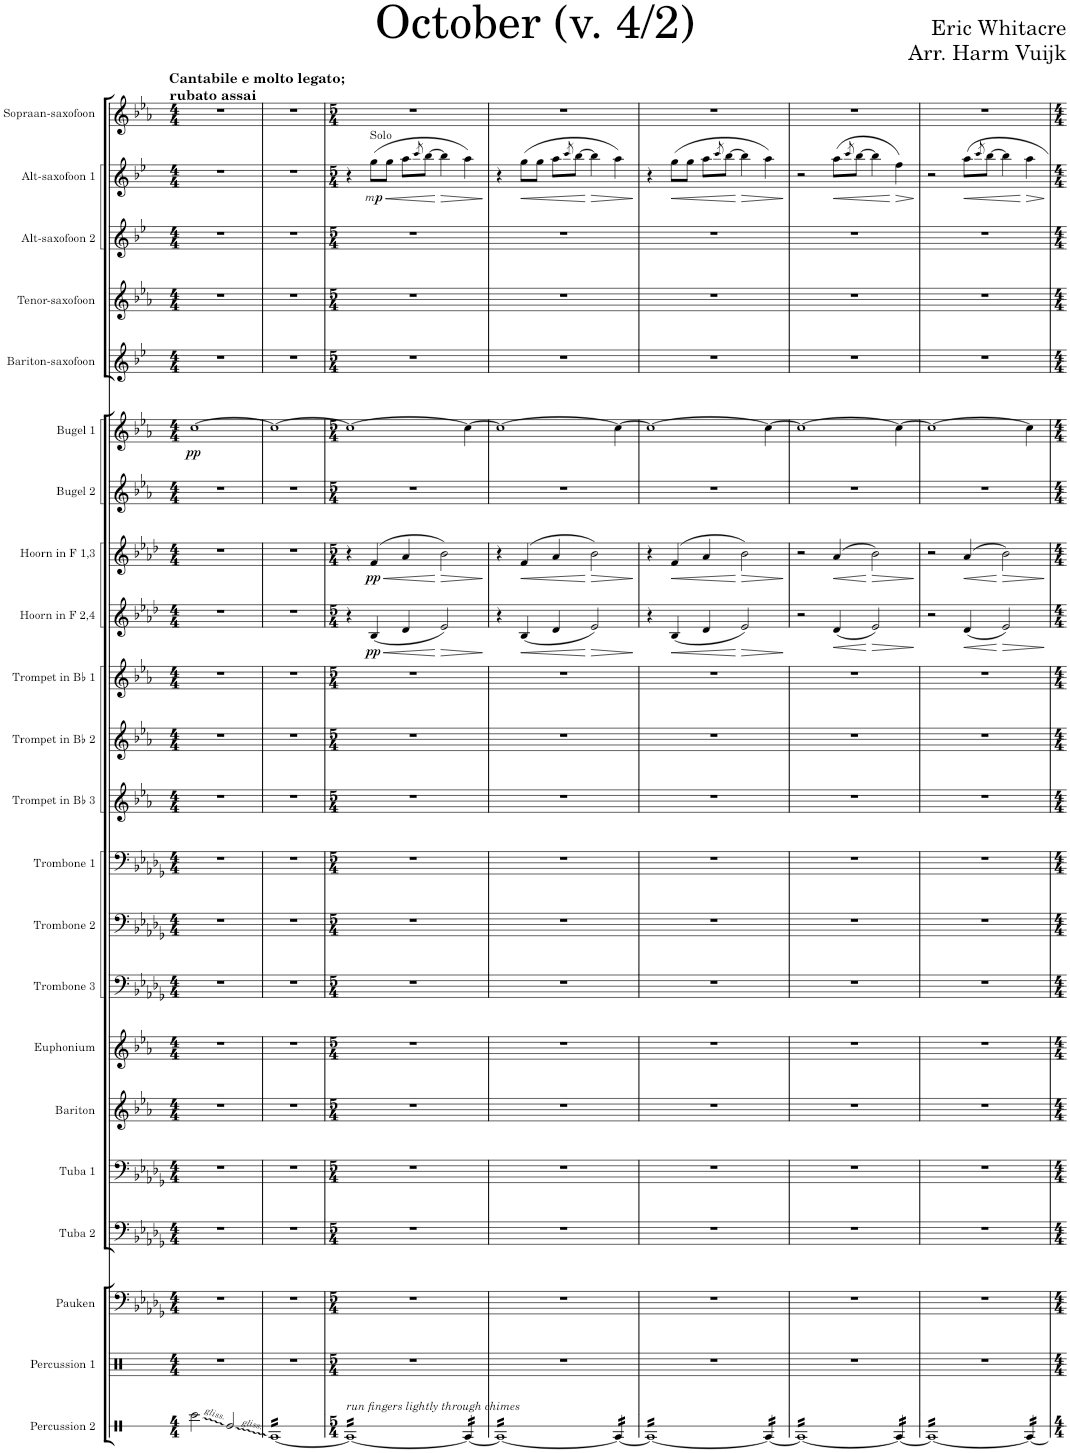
**kern	**kern	**kern	**kern	**kern	**kern	**kern	**kern	**kern	**kern	**kern	**kern	**kern	**kern	**dynam	**kern	**dynam	**kern	**kern	**dynam	**kern	**kern	**kern	**kern	**dynam	**kern
*part22	*part21	*part20	*part19	*part18	*part17	*part16	*part15	*part14	*part13	*part12	*part11	*part10	*part9	*part9	*part8	*part8	*part7	*part6	*part6	*part5	*part4	*part3	*part2	*part2	*part1
*staff22	*staff21	*staff20	*staff19	*staff18	*staff17	*staff16	*staff15	*staff14	*staff13	*staff12	*staff11	*staff10	*staff9	*staff9	*staff8	*staff8	*staff7	*staff6	*staff6	*staff5	*staff4	*staff3	*staff2	*staff2	*staff1
*I"Percussion 2	*I"Percussion 1	*I"Pauken	*I"Tuba 2	*I"Tuba 1	*I"Bariton	*I"Euphonium	*I"Trombone 3	*I"Trombone 2	*I"Trombone 1	*I"Trompet in Bb 3	*I"Trompet in Bb 2	*I"Trompet in Bb 1	*I"Hoorn in F 2,4	*	*I"Hoorn in F 1,3	*	*I"Bugel 2	*I"Bugel 1	*	*I"Bariton-saxofoon	*I"Tenor-saxofoon	*I"Alt-saxofoon 2	*I"Alt-saxofoon 1	*	*I"Sopraan-saxofoon
*I'Perc. 2	*I'Perc. 1	*I'Pauk.	*I'Tba.2	*I'Tba.1	*I'Bar.	*I'Euph.	*I'Tbn. 3	*I'Tbn. 2	*I'Tbn. 1	*	*	*	*	*	*	*	*I'Bug.2	*I'Bug.1	*	*I'Ba. Sax	*I'T. Sax.	*I'A. Sax.2	*I'A. Sax.1	*	*I'S. Sax.
*stria1	*	*	*	*	*	*	*	*	*	*	*	*	*	*	*	*	*	*	*	*	*	*	*	*	*
*clefX	*clefX	*clefF4	*clefF4	*clefF4	*clefG2	*clefG2	*clefF4	*clefF4	*clefF4	*clefG2	*clefG2	*clefG2	*clefG2	*	*clefG2	*	*clefG2	*clefG2	*	*clefG2	*clefG2	*clefG2	*clefG2	*	*clefG2
*	*	*	*	*	*Trd8c14	*Trd8c14	*	*	*	*Trd1c2	*Trd1c2	*Trd1c2	*Trd4c7	*	*Trd4c7	*	*Trd1c2	*Trd1c2	*	*Trd12c21	*Trd8c14	*Trd5c9	*Trd5c9	*	*Trd1c2
*k[]	*k[]	*k[b-e-a-d-g-]	*k[b-e-a-d-g-]	*k[b-e-a-d-g-]	*k[b-e-a-]	*k[b-e-a-]	*k[b-e-a-d-g-]	*k[b-e-a-d-g-]	*k[b-e-a-d-g-]	*k[b-e-a-]	*k[b-e-a-]	*k[b-e-a-]	*k[b-e-a-d-]	*	*k[b-e-a-d-]	*	*k[b-e-a-]	*k[b-e-a-]	*	*k[b-e-]	*k[b-e-a-]	*k[b-e-]	*k[b-e-]	*	*k[b-e-a-]
*M4/4	*M4/4	*M4/4	*M4/4	*M4/4	*M4/4	*M4/4	*M4/4	*M4/4	*M4/4	*M4/4	*M4/4	*M4/4	*M4/4	*	*M4/4	*	*M4/4	*M4/4	*	*M4/4	*M4/4	*M4/4	*M4/4	*	*M4/4
=1	=1	=1	=1	=1	=1	=1	=1	=1	=1	=1	=1	=1	=1	=1	=1	=1	=1	=1	=1	=1	=1	=1	=1	=1	=1
!	!	!	!	!	!	!	!	!	!	!	!	!	!	!	!	!	!	!	!	!	!	!	!	!	!LO:TX:a:B:t=Cantabile e molto legato;
!	!	!	!	!	!	!	!	!	!	!	!	!	!	!	!	!	!	!	!	!	!	!	!	!	!LO:TX:a:t=rubato assai
!	!	!	!	!	!	!	!	!	!	!	!	!	!	!	!	!	!	!	!LO:DY:b	!	!	!	!	!	!
2R\	1r	1r	1r	1r	1r	1r	1r	1r	1r	1r	1r	1r	1r	.	1r	.	1r	[1cc	pp	1r	1r	1r	1r	.	1r
2Re/	.	.	.	.	.	.	.	.	.	.	.	.	.	.	.	.	.	.	.	.	.	.	.	.	.
=2	=2	=2	=2	=2	=2	=2	=2	=2	=2	=2	=2	=2	=2	=2	=2	=2	=2	=2	=2	=2	=2	=2	=2	=2	=2
*tremolo	*	*	*	*	*	*	*	*	*	*	*	*	*	*	*	*	*	*	*	*	*	*	*	*	*
[16RALL	1r	1r	1r	1r	1r	1r	1r	1r	1r	1r	1r	1r	1r	.	1r	.	1r	1cc_	.	1r	1r	1r	1r	.	1r
16RA	.	.	.	.	.	.	.	.	.	.	.	.	.	.	.	.	.	.	.	.	.	.	.	.	.
16RA	.	.	.	.	.	.	.	.	.	.	.	.	.	.	.	.	.	.	.	.	.	.	.	.	.
16RA	.	.	.	.	.	.	.	.	.	.	.	.	.	.	.	.	.	.	.	.	.	.	.	.	.
16RA	.	.	.	.	.	.	.	.	.	.	.	.	.	.	.	.	.	.	.	.	.	.	.	.	.
16RA	.	.	.	.	.	.	.	.	.	.	.	.	.	.	.	.	.	.	.	.	.	.	.	.	.
16RA	.	.	.	.	.	.	.	.	.	.	.	.	.	.	.	.	.	.	.	.	.	.	.	.	.
16RA	.	.	.	.	.	.	.	.	.	.	.	.	.	.	.	.	.	.	.	.	.	.	.	.	.
16RA	.	.	.	.	.	.	.	.	.	.	.	.	.	.	.	.	.	.	.	.	.	.	.	.	.
16RA	.	.	.	.	.	.	.	.	.	.	.	.	.	.	.	.	.	.	.	.	.	.	.	.	.
16RA	.	.	.	.	.	.	.	.	.	.	.	.	.	.	.	.	.	.	.	.	.	.	.	.	.
16RA	.	.	.	.	.	.	.	.	.	.	.	.	.	.	.	.	.	.	.	.	.	.	.	.	.
16RA	.	.	.	.	.	.	.	.	.	.	.	.	.	.	.	.	.	.	.	.	.	.	.	.	.
16RA	.	.	.	.	.	.	.	.	.	.	.	.	.	.	.	.	.	.	.	.	.	.	.	.	.
16RA	.	.	.	.	.	.	.	.	.	.	.	.	.	.	.	.	.	.	.	.	.	.	.	.	.
16RAJJ	.	.	.	.	.	.	.	.	.	.	.	.	.	.	.	.	.	.	.	.	.	.	.	.	.
=3	=3	=3	=3	=3	=3	=3	=3	=3	=3	=3	=3	=3	=3	=3	=3	=3	=3	=3	=3	=3	=3	=3	=3	=3	=3
*M5/4	*M5/4	*M5/4	*M5/4	*M5/4	*M5/4	*M5/4	*M5/4	*M5/4	*M5/4	*M5/4	*M5/4	*M5/4	*M5/4	*	*M5/4	*	*M5/4	*M5/4	*	*M5/4	*M5/4	*M5/4	*M5/4	*	*M5/4
!LO:TX:a:i:t=run fingers lightly through chimes	!	!	!	!	!	!	!	!	!	!	!	!	!	!	!	!	!	!	!	!	!	!	!	!	!
16RALL	4%5r	4%5r	4%5r	4%5r	4%5r	4%5r	4%5r	4%5r	4%5r	4%5r	4%5r	4%5r	4r	.	4r	.	4%5r	1cc_	.	4%5r	4%5r	4%5r	4r	.	4%5r
16RA	.	.	.	.	.	.	.	.	.	.	.	.	.	.	.	.	.	.	.	.	.	.	.	.	.
16RA	.	.	.	.	.	.	.	.	.	.	.	.	.	.	.	.	.	.	.	.	.	.	.	.	.
16RA	.	.	.	.	.	.	.	.	.	.	.	.	.	.	.	.	.	.	.	.	.	.	.	.	.
!	!	!	!	!	!	!	!	!	!	!	!	!	!	!	!	!	!	!	!	!	!	!	!LO:TX:a:t=Solo	!	!
!	!	!	!	!	!	!	!	!	!	!	!	!	!	!LO:HP:b	!	!LO:HP:b	!	!	!	!	!	!	!	!LO:HP:b	!
!	!	!	!	!	!	!	!	!	!	!	!	!	!	!LO:DY:n=1:b	!	!LO:DY:n=1:b	!	!	!	!	!	!	!	!LO:DY:n=1:b	!
!	!	!	!	!	!	!	!	!	!	!	!	!	!	!	!	!	!	!	!	!	!	!	!	!LO:DY:n=2:b	!
16RA	.	.	.	.	.	.	.	.	.	.	.	.	(4B-/	< pp	(4f/	< pp	.	.	.	.	.	.	(8gg\L	< other-dynamics p	.
16RA	.	.	.	.	.	.	.	.	.	.	.	.	.	.	.	.	.	.	.	.	.	.	.	.	.
16RA	.	.	.	.	.	.	.	.	.	.	.	.	.	.	.	.	.	.	.	.	.	.	8gg\J	.	.
16RA	.	.	.	.	.	.	.	.	.	.	.	.	.	.	.	.	.	.	.	.	.	.	.	.	.
16RA	.	.	.	.	.	.	.	.	.	.	.	.	4d-/	.	4a-/	.	.	.	.	.	.	.	8aa\L	.	.
16RA	.	.	.	.	.	.	.	.	.	.	.	.	.	.	.	.	.	.	.	.	.	.	.	.	.
.	.	.	.	.	.	.	.	.	.	.	.	.	.	.	.	.	.	.	.	.	.	.	8qccc/	.	.
16RA	.	.	.	.	.	.	.	.	.	.	.	.	.	.	.	.	.	.	.	.	.	.	[8bb-\J	.	.
16RA	.	.	.	.	.	.	.	.	.	.	.	.	.	.	.	.	.	.	.	.	.	.	.	.	.
!	!	!	!	!	!	!	!	!	!	!	!	!	!	!LO:HP:n=1:b	!	!LO:HP:n=1:b	!	!	!	!	!	!	!	!LO:HP:n=1:b	!
16RA	.	.	.	.	.	.	.	.	.	.	.	.	2e-/)	[ >	2b-\)	[ >	.	.	.	.	.	.	4bb-\]	[ >	.
16RA	.	.	.	.	.	.	.	.	.	.	.	.	.	.	.	.	.	.	.	.	.	.	.	.	.
16RA	.	.	.	.	.	.	.	.	.	.	.	.	.	.	.	.	.	.	.	.	.	.	.	.	.
16RAJJ	.	.	.	.	.	.	.	.	.	.	.	.	.	.	.	.	.	.	.	.	.	.	.	.	.
16RA/LL	.	.	.	.	.	.	.	.	.	.	.	.	.	.	.	.	.	4cc\_	.	.	.	.	4aa\)	.	.
16RA/	.	.	.	.	.	.	.	.	.	.	.	.	.	.	.	.	.	.	.	.	.	.	.	.	.
16RA/	.	.	.	.	.	.	.	.	.	.	.	.	.	.	.	.	.	.	.	.	.	.	.	.	.
16RA/JJ	.	.	.	.	.	.	.	.	.	.	.	.	.	.	.	.	.	.	.	.	.	.	.	.	.
.	.	.	.	.	.	.	.	.	.	.	.	.	.	]	.	]	.	.	.	.	.	.	.	]	.
=4	=4	=4	=4	=4	=4	=4	=4	=4	=4	=4	=4	=4	=4	=4	=4	=4	=4	=4	=4	=4	=4	=4	=4	=4	=4
16RALL	4%5r	4%5r	4%5r	4%5r	4%5r	4%5r	4%5r	4%5r	4%5r	4%5r	4%5r	4%5r	4r	.	4r	.	4%5r	1cc_	.	4%5r	4%5r	4%5r	4r	.	4%5r
16RA	.	.	.	.	.	.	.	.	.	.	.	.	.	.	.	.	.	.	.	.	.	.	.	.	.
16RA	.	.	.	.	.	.	.	.	.	.	.	.	.	.	.	.	.	.	.	.	.	.	.	.	.
16RA	.	.	.	.	.	.	.	.	.	.	.	.	.	.	.	.	.	.	.	.	.	.	.	.	.
!	!	!	!	!	!	!	!	!	!	!	!	!	!	!LO:HP:b	!	!LO:HP:b	!	!	!	!	!	!	!	!LO:HP:b	!
16RA	.	.	.	.	.	.	.	.	.	.	.	.	(4B-/	<	(4f/	<	.	.	.	.	.	.	(8gg\L	<	.
16RA	.	.	.	.	.	.	.	.	.	.	.	.	.	.	.	.	.	.	.	.	.	.	.	.	.
16RA	.	.	.	.	.	.	.	.	.	.	.	.	.	.	.	.	.	.	.	.	.	.	8gg\J	.	.
16RA	.	.	.	.	.	.	.	.	.	.	.	.	.	.	.	.	.	.	.	.	.	.	.	.	.
16RA	.	.	.	.	.	.	.	.	.	.	.	.	4d-/	.	4a-/	.	.	.	.	.	.	.	8aa\L	.	.
16RA	.	.	.	.	.	.	.	.	.	.	.	.	.	.	.	.	.	.	.	.	.	.	.	.	.
.	.	.	.	.	.	.	.	.	.	.	.	.	.	.	.	.	.	.	.	.	.	.	8qccc/	.	.
16RA	.	.	.	.	.	.	.	.	.	.	.	.	.	.	.	.	.	.	.	.	.	.	[8bb-\J	.	.
16RA	.	.	.	.	.	.	.	.	.	.	.	.	.	.	.	.	.	.	.	.	.	.	.	.	.
!	!	!	!	!	!	!	!	!	!	!	!	!	!	!LO:HP:n=1:b	!	!LO:HP:n=1:b	!	!	!	!	!	!	!	!LO:HP:n=1:b	!
16RA	.	.	.	.	.	.	.	.	.	.	.	.	2e-/)	[ >	2b-\)	[ >	.	.	.	.	.	.	4bb-\]	[ >	.
16RA	.	.	.	.	.	.	.	.	.	.	.	.	.	.	.	.	.	.	.	.	.	.	.	.	.
16RA	.	.	.	.	.	.	.	.	.	.	.	.	.	.	.	.	.	.	.	.	.	.	.	.	.
16RAJJ	.	.	.	.	.	.	.	.	.	.	.	.	.	.	.	.	.	.	.	.	.	.	.	.	.
16RA/LL	.	.	.	.	.	.	.	.	.	.	.	.	.	.	.	.	.	4cc\_	.	.	.	.	4aa\)	.	.
16RA/	.	.	.	.	.	.	.	.	.	.	.	.	.	.	.	.	.	.	.	.	.	.	.	.	.
16RA/	.	.	.	.	.	.	.	.	.	.	.	.	.	.	.	.	.	.	.	.	.	.	.	.	.
16RA/JJ	.	.	.	.	.	.	.	.	.	.	.	.	.	.	.	.	.	.	.	.	.	.	.	.	.
.	.	.	.	.	.	.	.	.	.	.	.	.	.	]	.	]	.	.	.	.	.	.	.	]	.
=5	=5	=5	=5	=5	=5	=5	=5	=5	=5	=5	=5	=5	=5	=5	=5	=5	=5	=5	=5	=5	=5	=5	=5	=5	=5
16RALL	4%5r	4%5r	4%5r	4%5r	4%5r	4%5r	4%5r	4%5r	4%5r	4%5r	4%5r	4%5r	4r	.	4r	.	4%5r	1cc_	.	4%5r	4%5r	4%5r	4r	.	4%5r
16RA	.	.	.	.	.	.	.	.	.	.	.	.	.	.	.	.	.	.	.	.	.	.	.	.	.
16RA	.	.	.	.	.	.	.	.	.	.	.	.	.	.	.	.	.	.	.	.	.	.	.	.	.
16RA	.	.	.	.	.	.	.	.	.	.	.	.	.	.	.	.	.	.	.	.	.	.	.	.	.
!	!	!	!	!	!	!	!	!	!	!	!	!	!	!LO:HP:b	!	!LO:HP:b	!	!	!	!	!	!	!	!LO:HP:b	!
16RA	.	.	.	.	.	.	.	.	.	.	.	.	(4B-/	<	(4f/	<	.	.	.	.	.	.	(8gg\L	<	.
16RA	.	.	.	.	.	.	.	.	.	.	.	.	.	.	.	.	.	.	.	.	.	.	.	.	.
16RA	.	.	.	.	.	.	.	.	.	.	.	.	.	.	.	.	.	.	.	.	.	.	8gg\J	.	.
16RA	.	.	.	.	.	.	.	.	.	.	.	.	.	.	.	.	.	.	.	.	.	.	.	.	.
16RA	.	.	.	.	.	.	.	.	.	.	.	.	4d-/	.	4a-/	.	.	.	.	.	.	.	8aa\L	.	.
16RA	.	.	.	.	.	.	.	.	.	.	.	.	.	.	.	.	.	.	.	.	.	.	.	.	.
.	.	.	.	.	.	.	.	.	.	.	.	.	.	.	.	.	.	.	.	.	.	.	8qccc/	.	.
16RA	.	.	.	.	.	.	.	.	.	.	.	.	.	.	.	.	.	.	.	.	.	.	[8bb-\J	.	.
16RA	.	.	.	.	.	.	.	.	.	.	.	.	.	.	.	.	.	.	.	.	.	.	.	.	.
!	!	!	!	!	!	!	!	!	!	!	!	!	!	!LO:HP:n=1:b	!	!LO:HP:n=1:b	!	!	!	!	!	!	!	!LO:HP:n=1:b	!
16RA	.	.	.	.	.	.	.	.	.	.	.	.	2e-/)	[ >	2b-\)	[ >	.	.	.	.	.	.	4bb-\]	[ >	.
16RA	.	.	.	.	.	.	.	.	.	.	.	.	.	.	.	.	.	.	.	.	.	.	.	.	.
16RA	.	.	.	.	.	.	.	.	.	.	.	.	.	.	.	.	.	.	.	.	.	.	.	.	.
16RAJJ	.	.	.	.	.	.	.	.	.	.	.	.	.	.	.	.	.	.	.	.	.	.	.	.	.
16RA/LL	.	.	.	.	.	.	.	.	.	.	.	.	.	.	.	.	.	4cc\_	.	.	.	.	4aa\)	.	.
16RA/	.	.	.	.	.	.	.	.	.	.	.	.	.	.	.	.	.	.	.	.	.	.	.	.	.
16RA/	.	.	.	.	.	.	.	.	.	.	.	.	.	.	.	.	.	.	.	.	.	.	.	.	.
16RA/JJ	.	.	.	.	.	.	.	.	.	.	.	.	.	.	.	.	.	.	.	.	.	.	.	.	.
.	.	.	.	.	.	.	.	.	.	.	.	.	.	]	.	]	.	.	.	.	.	.	.	]	.
=6	=6	=6	=6	=6	=6	=6	=6	=6	=6	=6	=6	=6	=6	=6	=6	=6	=6	=6	=6	=6	=6	=6	=6	=6	=6
16RALL	4%5r	4%5r	4%5r	4%5r	4%5r	4%5r	4%5r	4%5r	4%5r	4%5r	4%5r	4%5r	2r	.	2r	.	4%5r	1cc_	.	4%5r	4%5r	4%5r	2r	.	4%5r
16RA	.	.	.	.	.	.	.	.	.	.	.	.	.	.	.	.	.	.	.	.	.	.	.	.	.
16RA	.	.	.	.	.	.	.	.	.	.	.	.	.	.	.	.	.	.	.	.	.	.	.	.	.
16RA	.	.	.	.	.	.	.	.	.	.	.	.	.	.	.	.	.	.	.	.	.	.	.	.	.
16RA	.	.	.	.	.	.	.	.	.	.	.	.	.	.	.	.	.	.	.	.	.	.	.	.	.
16RA	.	.	.	.	.	.	.	.	.	.	.	.	.	.	.	.	.	.	.	.	.	.	.	.	.
16RA	.	.	.	.	.	.	.	.	.	.	.	.	.	.	.	.	.	.	.	.	.	.	.	.	.
16RA	.	.	.	.	.	.	.	.	.	.	.	.	.	.	.	.	.	.	.	.	.	.	.	.	.
!	!	!	!	!	!	!	!	!	!	!	!	!	!	!LO:HP:b	!	!LO:HP:b	!	!	!	!	!	!	!	!LO:HP:b	!
16RA	.	.	.	.	.	.	.	.	.	.	.	.	(4d-/	<	(4a-/	<	.	.	.	.	.	.	(8aa\L	<	.
16RA	.	.	.	.	.	.	.	.	.	.	.	.	.	.	.	.	.	.	.	.	.	.	.	.	.
.	.	.	.	.	.	.	.	.	.	.	.	.	.	.	.	.	.	.	.	.	.	.	8qccc/	.	.
16RA	.	.	.	.	.	.	.	.	.	.	.	.	.	.	.	.	.	.	.	.	.	.	[8bb-\J	.	.
16RA	.	.	.	.	.	.	.	.	.	.	.	.	.	.	.	.	.	.	.	.	.	.	.	.	.
!	!	!	!	!	!	!	!	!	!	!	!	!	!	!LO:HP:n=1:b	!	!LO:HP:n=1:b	!	!	!	!	!	!	!	!	!
16RA	.	.	.	.	.	.	.	.	.	.	.	.	2e-/)	[ >	2b-\)	[ >	.	.	.	.	.	.	4bb-\]	.	.
16RA	.	.	.	.	.	.	.	.	.	.	.	.	.	.	.	.	.	.	.	.	.	.	.	.	.
16RA	.	.	.	.	.	.	.	.	.	.	.	.	.	.	.	.	.	.	.	.	.	.	.	.	.
16RAJJ	.	.	.	.	.	.	.	.	.	.	.	.	.	.	.	.	.	.	.	.	.	.	.	.	.
!	!	!	!	!	!	!	!	!	!	!	!	!	!	!	!	!	!	!	!	!	!	!	!	!LO:HP:n=1:b	!
16RA/LL	.	.	.	.	.	.	.	.	.	.	.	.	.	.	.	.	.	4cc\_	.	.	.	.	4ff\)	[ >	.
16RA/	.	.	.	.	.	.	.	.	.	.	.	.	.	.	.	.	.	.	.	.	.	.	.	.	.
16RA/	.	.	.	.	.	.	.	.	.	.	.	.	.	.	.	.	.	.	.	.	.	.	.	.	.
16RA/JJ	.	.	.	.	.	.	.	.	.	.	.	.	.	.	.	.	.	.	.	.	.	.	.	.	.
.	.	.	.	.	.	.	.	.	.	.	.	.	.	]	.	]	.	.	.	.	.	.	.	]	.
=7	=7	=7	=7	=7	=7	=7	=7	=7	=7	=7	=7	=7	=7	=7	=7	=7	=7	=7	=7	=7	=7	=7	=7	=7	=7
16RALL	4%5r	4%5r	4%5r	4%5r	4%5r	4%5r	4%5r	4%5r	4%5r	4%5r	4%5r	4%5r	2r	.	2r	.	4%5r	1cc_	.	4%5r	4%5r	4%5r	2r	.	4%5r
16RA	.	.	.	.	.	.	.	.	.	.	.	.	.	.	.	.	.	.	.	.	.	.	.	.	.
16RA	.	.	.	.	.	.	.	.	.	.	.	.	.	.	.	.	.	.	.	.	.	.	.	.	.
16RA	.	.	.	.	.	.	.	.	.	.	.	.	.	.	.	.	.	.	.	.	.	.	.	.	.
16RA	.	.	.	.	.	.	.	.	.	.	.	.	.	.	.	.	.	.	.	.	.	.	.	.	.
16RA	.	.	.	.	.	.	.	.	.	.	.	.	.	.	.	.	.	.	.	.	.	.	.	.	.
16RA	.	.	.	.	.	.	.	.	.	.	.	.	.	.	.	.	.	.	.	.	.	.	.	.	.
16RA	.	.	.	.	.	.	.	.	.	.	.	.	.	.	.	.	.	.	.	.	.	.	.	.	.
!	!	!	!	!	!	!	!	!	!	!	!	!	!	!LO:HP:b	!	!LO:HP:b	!	!	!	!	!	!	!	!LO:HP:b	!
16RA	.	.	.	.	.	.	.	.	.	.	.	.	(4d-/	<	(4a-/	<	.	.	.	.	.	.	8aa\L	<	.
16RA	.	.	.	.	.	.	.	.	.	.	.	.	.	.	.	.	.	.	.	.	.	.	.	.	.
.	.	.	.	.	.	.	.	.	.	.	.	.	.	.	.	.	.	.	.	.	.	.	8qccc/	.	.
16RA	.	.	.	.	.	.	.	.	.	.	.	.	.	.	.	.	.	.	.	.	.	.	[8bb-\J	.	.
16RA	.	.	.	.	.	.	.	.	.	.	.	.	.	.	.	.	.	.	.	.	.	.	.	.	.
!	!	!	!	!	!	!	!	!	!	!	!	!	!	!LO:HP:n=1:b	!	!LO:HP:n=1:b	!	!	!	!	!	!	!	!	!
16RA	.	.	.	.	.	.	.	.	.	.	.	.	2e-/)	[ >	2b-\)	[ >	.	.	.	.	.	.	4bb-\]	.	.
16RA	.	.	.	.	.	.	.	.	.	.	.	.	.	.	.	.	.	.	.	.	.	.	.	.	.
16RA	.	.	.	.	.	.	.	.	.	.	.	.	.	.	.	.	.	.	.	.	.	.	.	.	.
16RAJJ	.	.	.	.	.	.	.	.	.	.	.	.	.	.	.	.	.	.	.	.	.	.	.	.	.
!	!	!	!	!	!	!	!	!	!	!	!	!	!	!	!	!	!	!	!	!	!	!	!	!LO:HP:n=1:b	!
16RA/LL	.	.	.	.	.	.	.	.	.	.	.	.	.	.	.	.	.	4cc\]	.	.	.	.	4aa\	[ >	.
16RA/	.	.	.	.	.	.	.	.	.	.	.	.	.	.	.	.	.	.	.	.	.	.	.	.	.
16RA/	.	.	.	.	.	.	.	.	.	.	.	.	.	.	.	.	.	.	.	.	.	.	.	.	.
16RA/JJ	.	.	.	.	.	.	.	.	.	.	.	.	.	.	.	.	.	.	.	.	.	.	.	.	.
*Xtremolo	*	*	*	*	*	*	*	*	*	*	*	*	*	*	*	*	*	*	*	*	*	*	*	*	*
.	.	.	.	.	.	.	.	.	.	.	.	.	.	]	.	]	.	.	.	.	.	.	.	]	.
=	=	=	=	=	=	=	=	=	=	=	=	=	=	=	=	=	=	=	=	=	=	=	=	=	=
*-	*-	*-	*-	*-	*-	*-	*-	*-	*-	*-	*-	*-	*-	*-	*-	*-	*-	*-	*-	*-	*-	*-	*-	*-	*-
